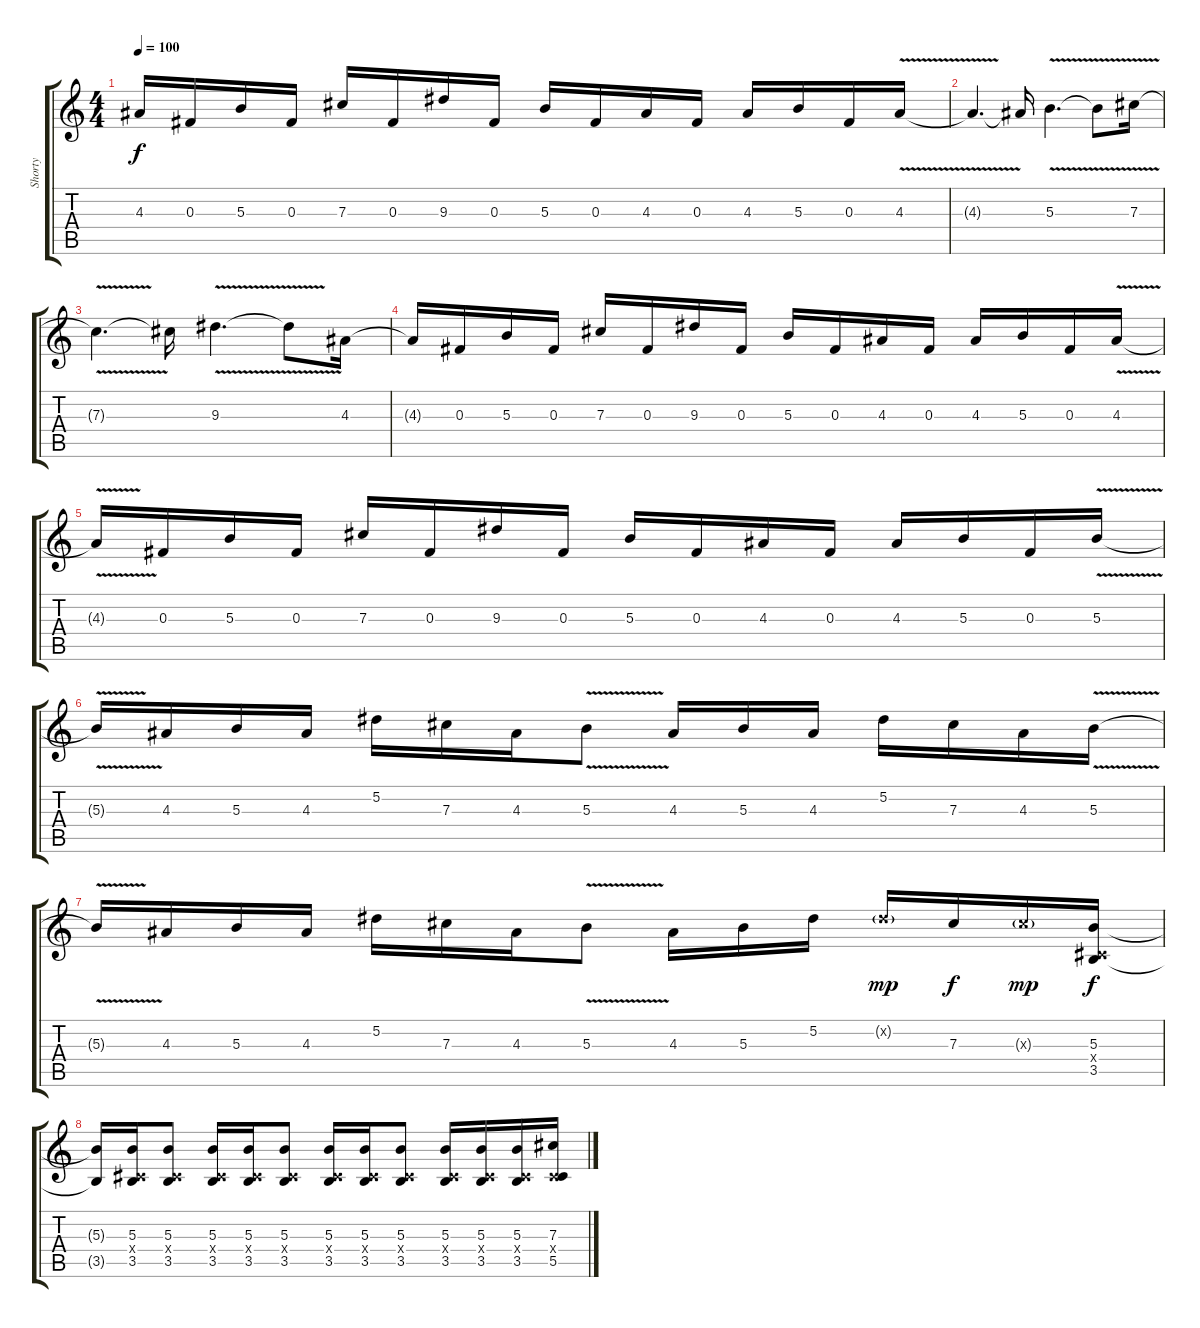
\track ("Shorty" "Shorty") {instrument distortionguitar}
\staff {score tabs}
\tuning (Eb4 Bb3 Gb3 Db3 Ab2 Db2) {hide}
\ts (4 4)
\tempo 100
\clef g2
\ks c
4.3{t}.16{dy f} 0.3.16 5.3.16 0.3.16 7.3.16 0.3.16 9.3.16 0.3.16 5.3.16 0.3.16 4.3.16 0.3.16 4.3.16 5.3.16 0.3.16 4.3{v}.16 |
4.3{t}.4{d} 4.3{t}.16 5.3{v}.4{d} 5.3{t}.8 7.3{v}.16 |
7.3{t}.4{d} 7.3{t}.16 9.3{v}.4{d} 9.3{t}.8 4.3.16 |
4.3{t}.16 0.3.16 5.3.16 0.3.16 7.3.16 0.3.16 9.3.16 0.3.16 5.3.16 0.3.16 4.3.16 0.3.16 4.3.16 5.3.16 0.3.16 4.3{v}.16 |
4.3{t}.16 0.3.16 5.3.16 0.3.16 7.3.16 0.3.16 9.3.16 0.3.16 5.3.16 0.3.16 4.3.16 0.3.16 4.3.16 5.3.16 0.3.16 5.3{v}.16 |
5.3{t}.16 4.3.16 5.3.16 4.3.16 5.2.16 7.3.16 4.3.16 5.3{v}.8 4.3.16 5.3.16 4.3.16 5.2.16 7.3.16 4.3.16 5.3{v}.16 |
5.3{t}.16 4.3.16 5.3.16 4.3.16 5.2.16 7.3.16 4.3.16 5.3{v}.8 4.3.16 5.3.16 5.2.16 5.2{g x}.16{dy mp} 7.3.16{dy f} 7.3{g x}.16{dy mp} (5.3 0.4{x} 3.5).16{dy f} |
(5.3{t} 3.5{t}).16 (5.3 0.4{x} 3.5).16 (5.3 0.4{x} 3.5).8 (5.3 0.4{x} 3.5).16 (5.3 0.4{x} 3.5).16 (5.3 0.4{x} 3.5).8 (5.3 0.4{x} 3.5).16 (5.3 0.4{x} 3.5).16 (5.3 0.4{x} 3.5).8 (5.3 0.4{x} 3.5).16 (5.3 0.4{x} 3.5).16 (5.3 0.4{x} 3.5).16 (7.3 0.4{x} 5.5).16
